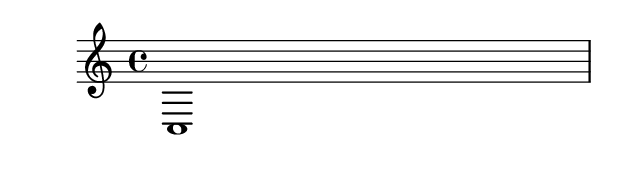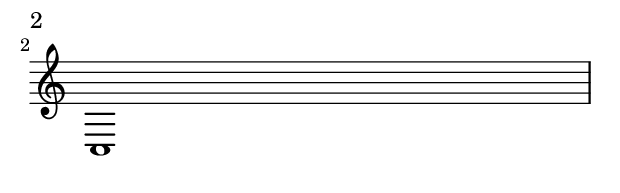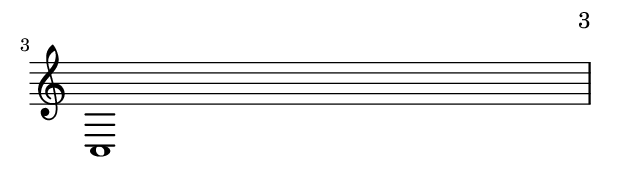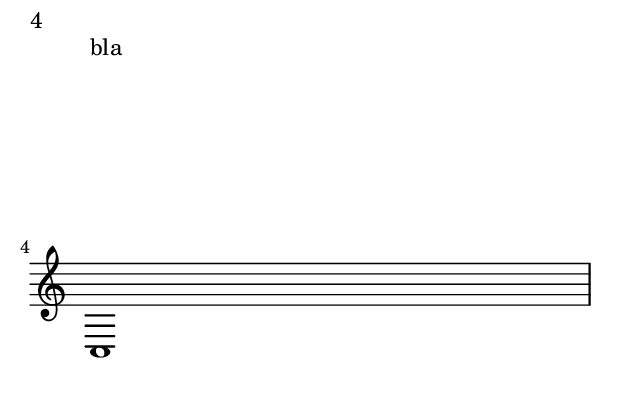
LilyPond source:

\header {

  texidoc = "By setting @code{pagetopspace,} the Y position of the
first system can be forced to be uniform."

}
\version "2.7.13"

#(set-default-paper-size "a6")

\book {
  \score {

    \relative {
      c1\break\pageBreak
      c1\break\pageBreak
      c1
      \break\pageBreak
      \override TextScript #'padding = #20
      c1^"bla"
    }
  }

  \paper {
    pagetopspace = 3 \cm
  }
}

